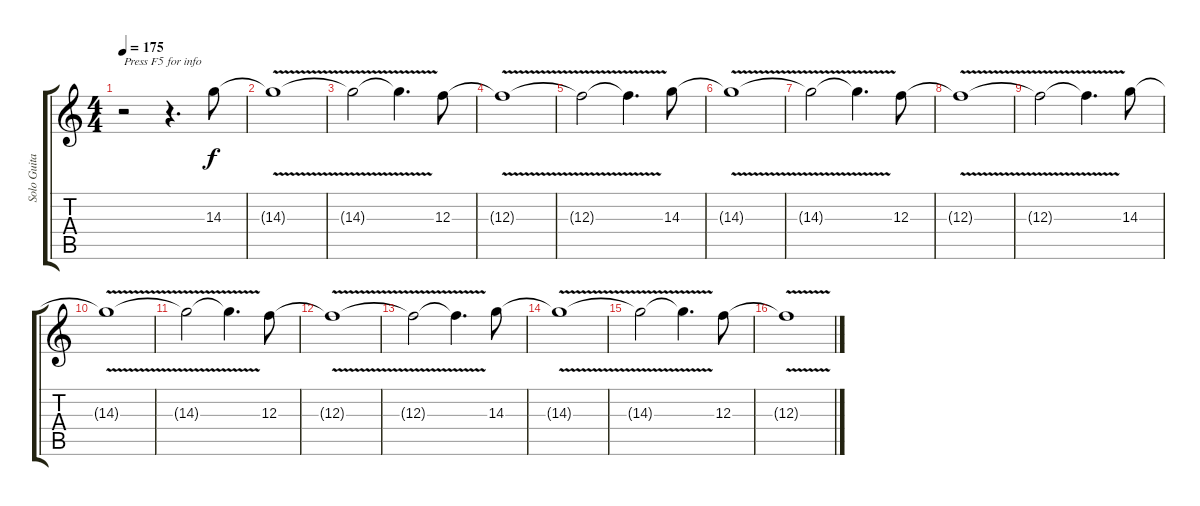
\track ("Solo Guitar" "Solo Guita") {instrument distortionguitar}
\staff {score tabs}
\tuning (D4 A3 F3 C3 G2 D2) {hide}
\ts (4 4)
\tempo 175
\clef g2
\ks c
r.2{txt "Press F5 for info" dy f instrument distortionguitar} r.4{d} 14.3.8 |
14.3{v t}.1 |
14.3{v t}.2 14.3{v t}.4{d} 12.3.8 |
12.3{v t}.1 |
12.3{v t}.2 12.3{v t}.4{d} 14.3.8 |
14.3{v t}.1 |
14.3{v t}.2 14.3{v t}.4{d} 12.3.8 |
12.3{v t}.1 |
12.3{v t}.2 12.3{v t}.4{d} 14.3.8 |
14.3{v t}.1 |
14.3{v t}.2 14.3{v t}.4{d} 12.3.8 |
12.3{v t}.1 |
12.3{v t}.2 12.3{v t}.4{d} 14.3.8 |
14.3{v t}.1 |
14.3{v t}.2 14.3{v t}.4{d} 12.3.8 |
12.3{v t}.1
